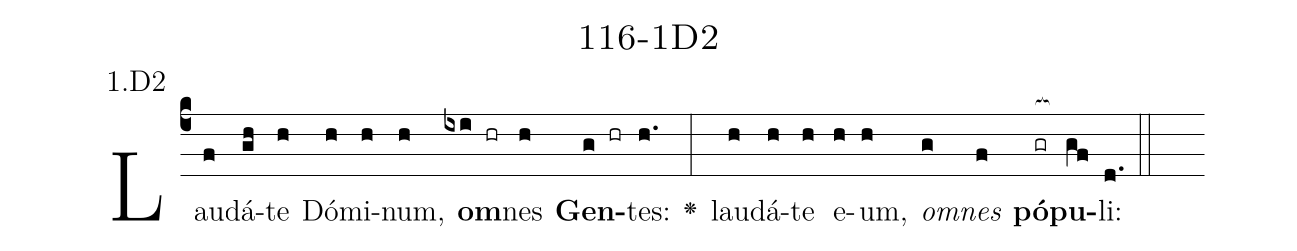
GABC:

name: 116-1D2;
annotation: 1.D2;
%%
(c4)Lau(f)dá(gh)te(h) Dó(h)mi(h)num,(h) <b>om</b>(ixi hr)nes(h) <b>Gen</b>(g hr)tes:(h.) <v>\greheightstar</v>(:) lau(h)dá(h)te(h) e(h)um,(h) <i>om</i>(g)<i>nes</i>(f) <b>pó</b>(gr[ocb:1{])<b>pu</b>(gf[ocb:0}])li:(d.) (::)


%E(h) u(h) o(g) u(f) a(gf) e.(d.) (::)
